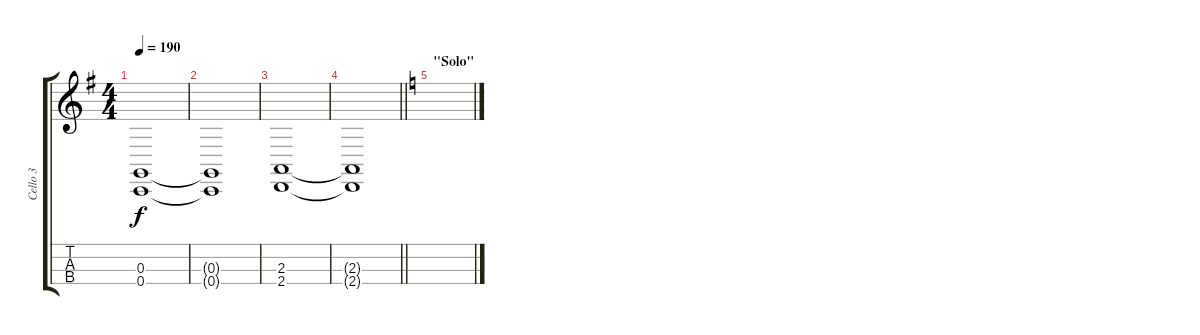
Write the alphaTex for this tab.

\track ("Cello 3" "Cello 3") {instrument cello}
\staff {score tabs}
\tuning (A3 D3 G2 C2) {hide}
\ts (4 4)
\tempo 190
\clef g2
\ks g
(0.3 0.4).1{dy f} |
(0.3{t} 0.4{t}).1 |
(2.3 2.4).1 |
\barLineRight lightlight
(2.3{t} 2.4{t}).1 |
\section ("" "\"Solo\"")
\ks c
